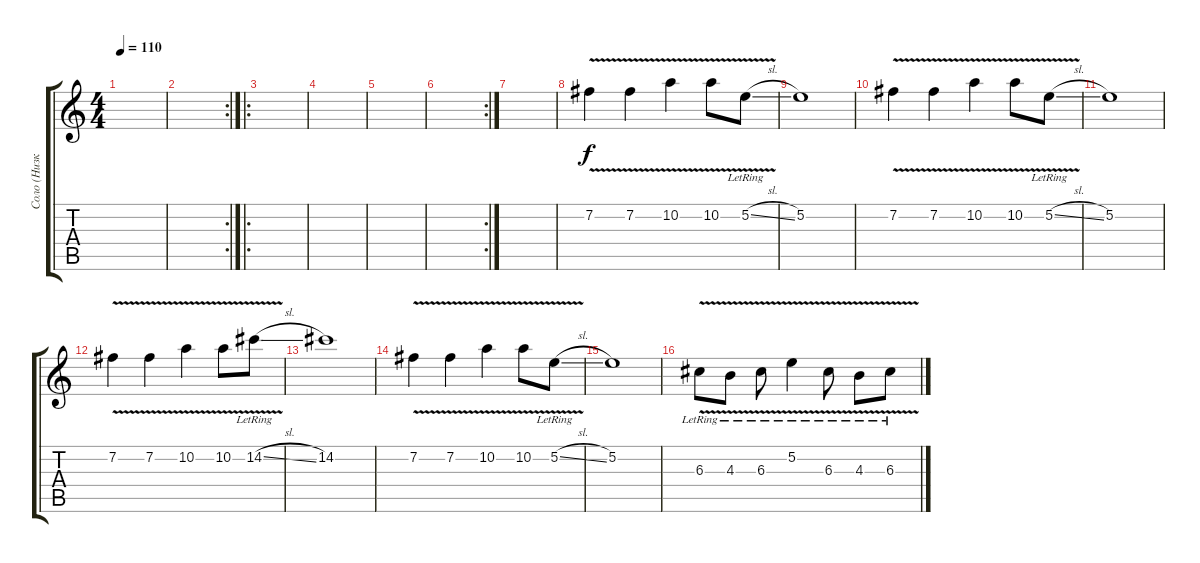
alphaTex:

\track ("Соло (Низкие тона)" "Соло (Низк") {instrument acousticguitarsteel}
\staff {score tabs}
\tuning (E4 B3 G3 D3 A2 E2) {hide}
\ts (4 4)
\tempo 110
\clef g2
\ks c
|
\rc 2
|
\ro
|
|
|
\rc 2
|
|
7.2{v}.4 7.2{v}.4 10.2{v}.4 10.2{v}.8 5.2{v sl lr}.8 |
5.2.1 |
7.2{v}.4 7.2{v}.4 10.2{v}.4 10.2{v}.8 5.2{v sl lr}.8 |
5.2.1 |
7.2{v}.4 7.2{v}.4 10.2{v}.4 10.2{v}.8 14.2{v sl lr}.8 |
14.2.1 |
7.2{v}.4 7.2{v}.4 10.2{v}.4 10.2{v}.8 5.2{v sl lr}.8 |
5.2.1 |
6.3{v lr}.8{instrument overdrivenguitar} 4.3{v lr}.8 6.3{v lr}.8 5.2{v lr}.4 6.3{v lr}.8 4.3{v lr}.8 6.3{v lr}.8
